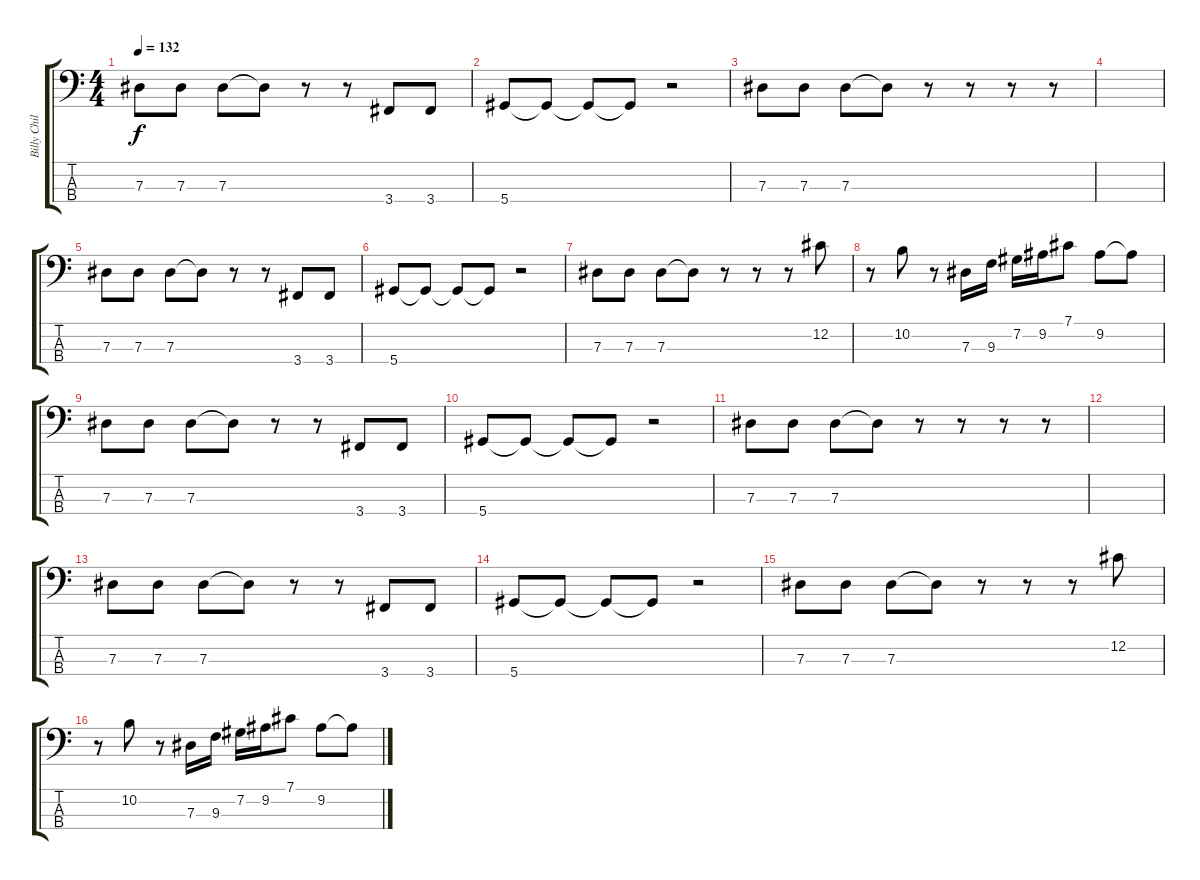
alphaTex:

\track ("Billy Childs" "Billy Chil") {instrument electricbasspick}
\staff {score tabs}
\tuning (Gb2 Db2 Ab1 Eb1) {hide}
\ts (4 4)
\tempo 132
\clef f4
\ks c
7.3.8{dy f} 7.3.8 7.3.8 7.3{t}.8 r.8 r.8 3.4.8 3.4.8 |
5.4.8 5.4{t}.8 5.4{t}.8 5.4{t}.8 r.2 |
7.3.8 7.3.8 7.3.8 7.3{t}.8 r.8 r.8 r.8 r.8 |
|
7.3.8 7.3.8 7.3.8 7.3{t}.8 r.8 r.8 3.4.8 3.4.8 |
5.4.8 5.4{t}.8 5.4{t}.8 5.4{t}.8 r.2 |
7.3.8 7.3.8 7.3.8 7.3{t}.8 r.8 r.8 r.8 12.2.8 |
r.8 10.2.8 r.8 7.3.16 9.3.16 7.2.16 9.2.16 7.1.8 9.2.8 9.2{t}.8 |
7.3.8 7.3.8 7.3.8 7.3{t}.8 r.8 r.8 3.4.8 3.4.8 |
5.4.8 5.4{t}.8 5.4{t}.8 5.4{t}.8 r.2 |
7.3.8 7.3.8 7.3.8 7.3{t}.8 r.8 r.8 r.8 r.8 |
|
7.3.8 7.3.8 7.3.8 7.3{t}.8 r.8 r.8 3.4.8 3.4.8 |
5.4.8 5.4{t}.8 5.4{t}.8 5.4{t}.8 r.2 |
7.3.8 7.3.8 7.3.8 7.3{t}.8 r.8 r.8 r.8 12.2.8 |
r.8 10.2.8 r.8 7.3.16 9.3.16 7.2.16 9.2.16 7.1.8 9.2.8 9.2{t}.8
